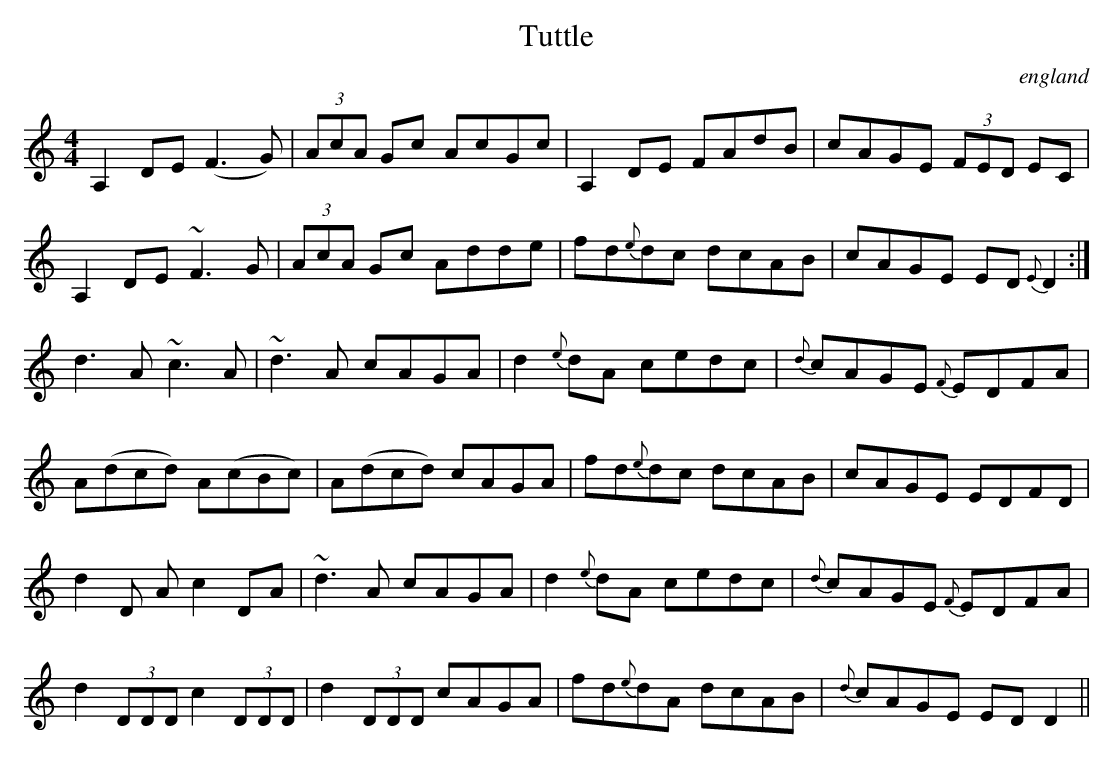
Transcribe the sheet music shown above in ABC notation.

X:1
T:Tuttle
O:england
M:4/4
L:1/8
K:C
A,2 DE (F3 G) | (3AcA Gc AcGc | A,2 DE FAdB | cAGE (3FED EC |
A,2 DE ~F3 G | (3AcA Gc Adde | fd{e}dc dcAB | cAGE ED{E}D2 :|
d3A ~c3 A | ~d3 A cAGA | d2{e}dA cedc | {d}cAGE {F}EDFA |
A(dcd) A(cBc) | A(dcd) cAGA | fd{e}dc dcAB | cAGE EDFD|
d2D A c2 DA | ~d3 A cAGA | d2{e}dA cedc | {d}cAGE {F}EDFA |
d2 (3DDD c2 (3DDD | d2 (3DDD cAGA | fd{e}dA dcAB | {d}cAGE EDD2 ||
